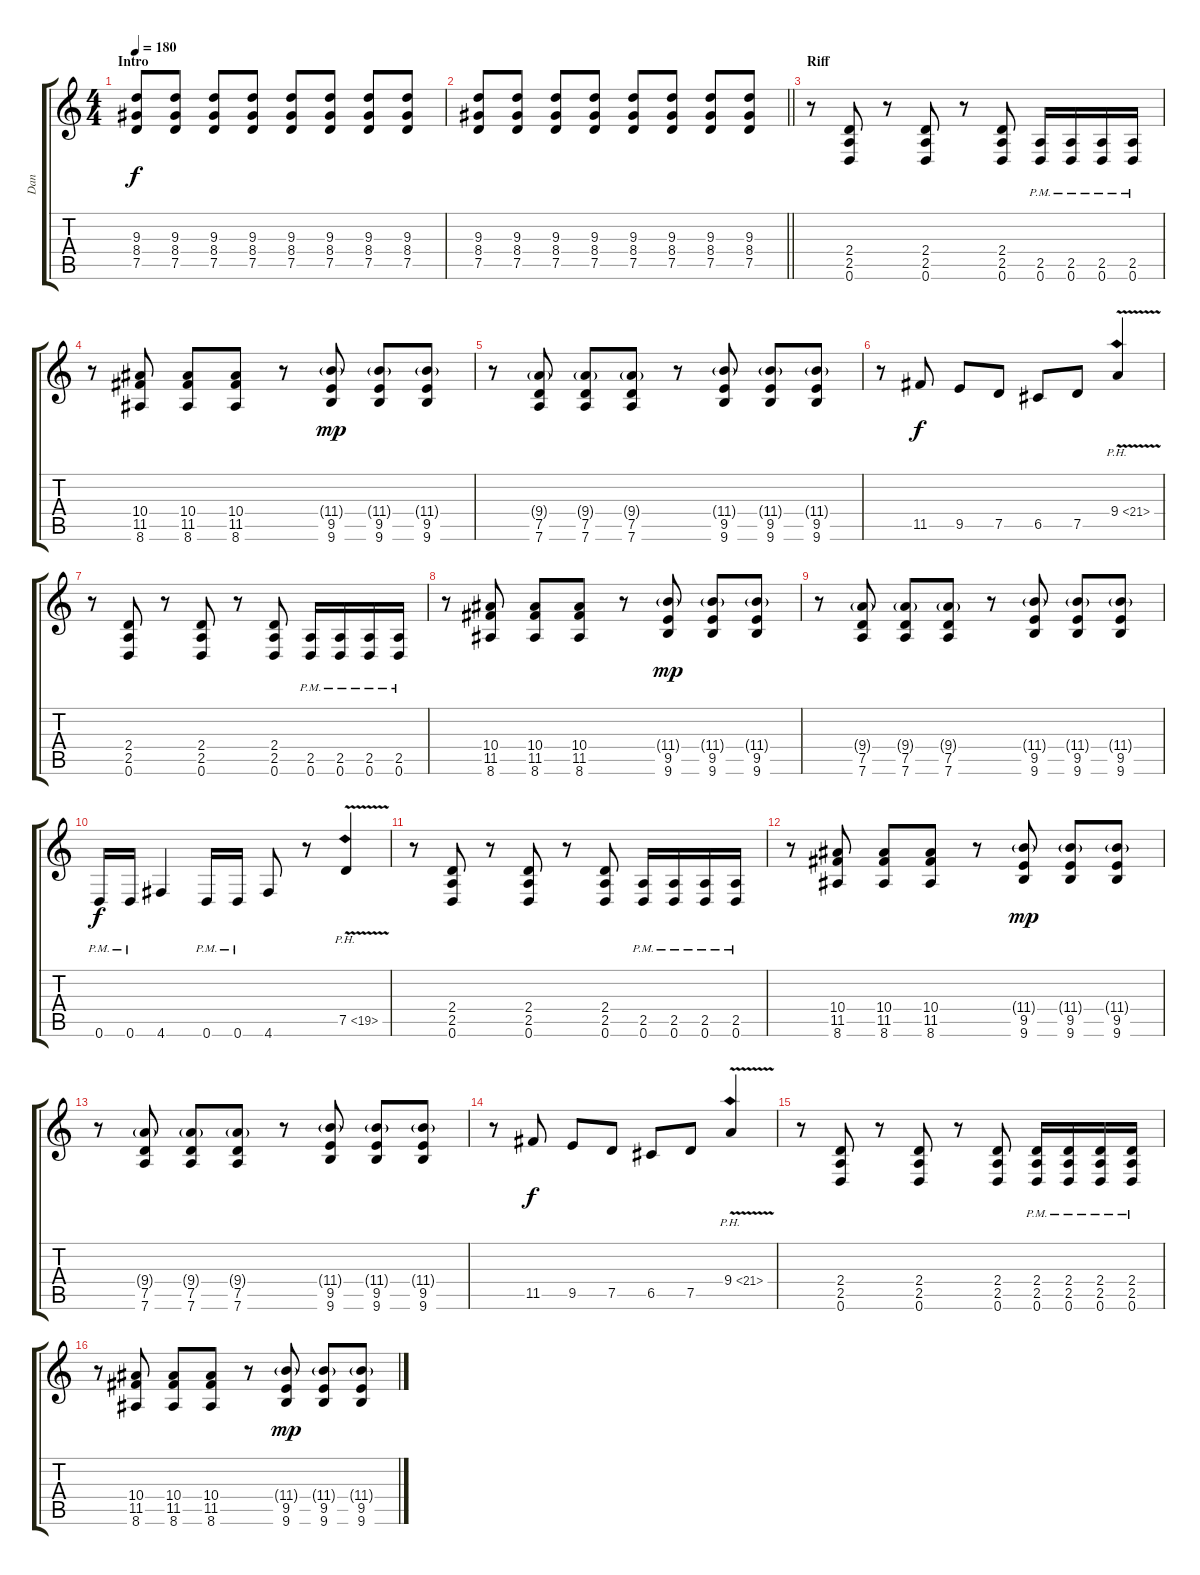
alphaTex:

\track ("Dan" "Dan") {instrument distortionguitar}
\staff {score tabs}
\tuning (D4 A3 F3 C3 G2 D2) {hide}
\ts (4 4)
\section ("" "Intro")
\tempo 180
\clef g2
\ks c
(9.3 8.4 7.5).8{dy f instrument distortionguitar} (9.3 8.4 7.5).8 (9.3 8.4 7.5).8 (9.3 8.4 7.5).8 (9.3 8.4 7.5).8 (9.3 8.4 7.5).8 (9.3 8.4 7.5).8 (9.3 8.4 7.5).8 |
\barLineRight lightlight
(9.3 8.4 7.5).8 (9.3 8.4 7.5).8 (9.3 8.4 7.5).8 (9.3 8.4 7.5).8 (9.3 8.4 7.5).8 (9.3 8.4 7.5).8 (9.3 8.4 7.5).8 (9.3 8.4 7.5).8 |
\section ("" "Riff")
r.8 (2.4 2.5 0.6).8 r.8 (2.4 2.5 0.6).8 r.8 (2.4 2.5 0.6).8 (2.5 0.6{pm}).16 (2.5 0.6{pm}).16 (2.5 0.6{pm}).16 (2.5 0.6{pm}).16 |
r.8 (10.4 11.5 8.6).8 (10.4 11.5 8.6).8 (10.4 11.5 8.6).8 r.8 (11.4{g} 9.5 9.6).8{dy mp} (11.4{g} 9.5 9.6).8 (11.4{g} 9.5 9.6).8 |
r.8 (9.4{g} 7.5 7.6).8 (9.4{g} 7.5 7.6).8 (9.4{g} 7.5 7.6).8 r.8 (11.4{g} 9.5 9.6).8 (11.4{g} 9.5 9.6).8 (11.4{g} 9.5 9.6).8 |
r.8 11.5.8{dy f} 9.5.8 7.5.8 6.5.8 7.5.8 9.4{ph 12 v}.4 |
r.8 (2.4 2.5 0.6).8 r.8 (2.4 2.5 0.6).8 r.8 (2.4 2.5 0.6).8 (2.5 0.6{pm}).16 (2.5 0.6{pm}).16 (2.5 0.6{pm}).16 (2.5 0.6{pm}).16 |
r.8 (10.4 11.5 8.6).8 (10.4 11.5 8.6).8 (10.4 11.5 8.6).8 r.8 (11.4{g} 9.5 9.6).8{dy mp} (11.4{g} 9.5 9.6).8 (11.4{g} 9.5 9.6).8 |
r.8 (9.4{g} 7.5 7.6).8 (9.4{g} 7.5 7.6).8 (9.4{g} 7.5 7.6).8 r.8 (11.4{g} 9.5 9.6).8 (11.4{g} 9.5 9.6).8 (11.4{g} 9.5 9.6).8 |
0.6{pm}.16{dy f} 0.6{pm}.16 4.6.4 0.6{pm}.16 0.6{pm}.16 4.6.8 r.8 7.5{ph 12 v}.4 |
r.8 (2.4 2.5 0.6).8 r.8 (2.4 2.5 0.6).8 r.8 (2.4 2.5 0.6).8 (2.5 0.6{pm}).16 (2.5 0.6{pm}).16 (2.5 0.6{pm}).16 (2.5 0.6{pm}).16 |
r.8 (10.4 11.5 8.6).8 (10.4 11.5 8.6).8 (10.4 11.5 8.6).8 r.8 (11.4{g} 9.5 9.6).8{dy mp} (11.4{g} 9.5 9.6).8 (11.4{g} 9.5 9.6).8 |
r.8 (9.4{g} 7.5 7.6).8 (9.4{g} 7.5 7.6).8 (9.4{g} 7.5 7.6).8 r.8 (11.4{g} 9.5 9.6).8 (11.4{g} 9.5 9.6).8 (11.4{g} 9.5 9.6).8 |
r.8 11.5.8{dy f} 9.5.8 7.5.8 6.5.8 7.5.8 9.4{ph 12 v}.4 |
r.8 (2.4 2.5 0.6).8 r.8 (2.4 2.5 0.6).8 r.8 (2.4 2.5 0.6).8 (2.4 2.5 0.6{pm}).16 (2.4 2.5 0.6{pm}).16 (2.4 2.5 0.6{pm}).16 (2.4 2.5 0.6{pm}).16 |
r.8 (10.4 11.5 8.6).8 (10.4 11.5 8.6).8 (10.4 11.5 8.6).8 r.8 (11.4{g} 9.5 9.6).8{dy mp} (11.4{g} 9.5 9.6).8 (11.4{g} 9.5 9.6).8
